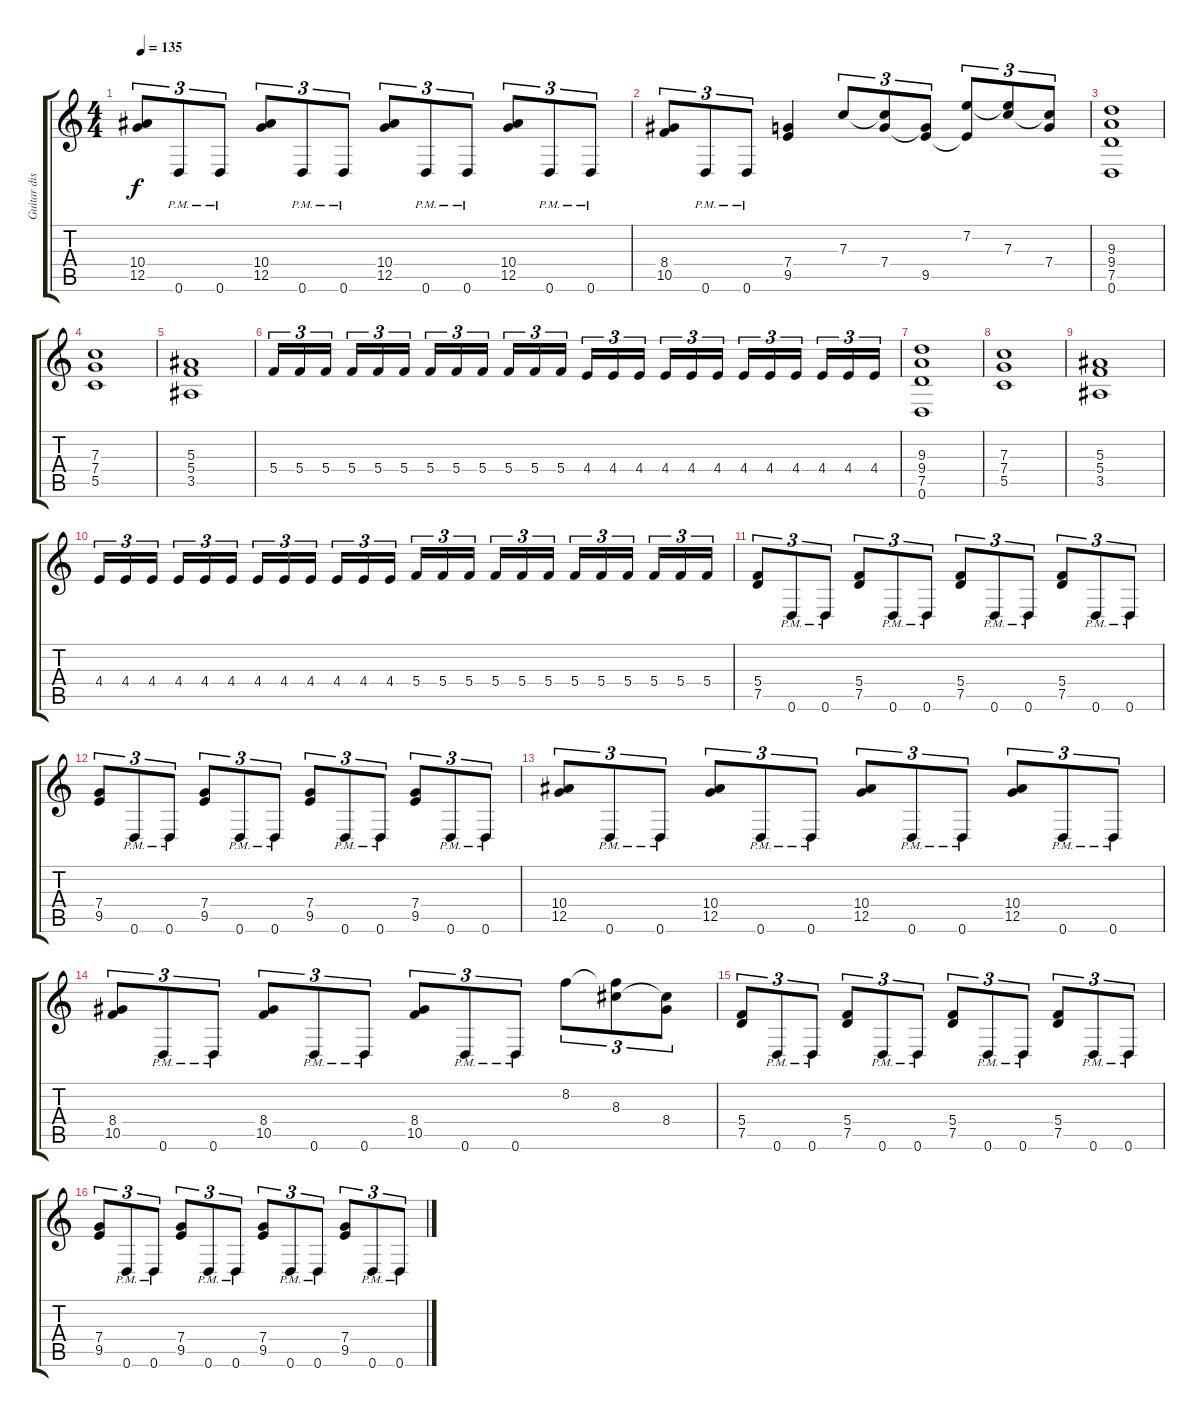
\track ("Guitar distortion 1" "Guitar dis") {instrument distortionguitar}
\staff {score tabs}
\tuning (D4 A3 F3 C3 G2 D2) {hide}
\ts (4 4)
\tempo 135
\clef g2
\ks c
(10.4 12.5).8{tu (3 2) dy f} 0.6{pm}.8{tu (3 2)} 0.6{pm}.8{tu (3 2)} (10.4 12.5).8{tu (3 2)} 0.6{pm}.8{tu (3 2)} 0.6{pm}.8{tu (3 2)} (10.4 12.5).8{tu (3 2)} 0.6{pm}.8{tu (3 2)} 0.6{pm}.8{tu (3 2)} (10.4 12.5).8{tu (3 2)} 0.6{pm}.8{tu (3 2)} 0.6{pm}.8{tu (3 2)} |
(8.4 10.5).8{tu (3 2)} 0.6{pm}.8{tu (3 2)} 0.6{pm}.8{tu (3 2)} (7.4 9.5).4 7.3.8{tu (3 2)} (7.3{t} 7.4).8{tu (3 2)} (7.4{t} 9.5).8{tu (3 2)} (7.2 9.5{t}).8{tu (3 2)} (7.2{t} 7.3).8{tu (3 2)} (7.3{t} 7.4).8{tu (3 2)} |
(9.3 9.4 7.5 0.6).1 |
(7.3 7.4 5.5).1 |
(5.3 5.4 3.5).1 |
5.4.16{tu (3 2)} 5.4.16{tu (3 2)} 5.4.16{tu (3 2)} 5.4.16{tu (3 2)} 5.4.16{tu (3 2)} 5.4.16{tu (3 2)} 5.4.16{tu (3 2)} 5.4.16{tu (3 2)} 5.4.16{tu (3 2)} 5.4.16{tu (3 2)} 5.4.16{tu (3 2)} 5.4.16{tu (3 2)} 4.4.16{tu (3 2)} 4.4.16{tu (3 2)} 4.4.16{tu (3 2)} 4.4.16{tu (3 2)} 4.4.16{tu (3 2)} 4.4.16{tu (3 2)} 4.4.16{tu (3 2)} 4.4.16{tu (3 2)} 4.4.16{tu (3 2)} 4.4.16{tu (3 2)} 4.4.16{tu (3 2)} 4.4.16{tu (3 2)} |
(9.3 9.4 7.5 0.6).1 |
(7.3 7.4 5.5).1 |
(5.3 5.4 3.5).1 |
4.4.16{tu (3 2)} 4.4.16{tu (3 2)} 4.4.16{tu (3 2)} 4.4.16{tu (3 2)} 4.4.16{tu (3 2)} 4.4.16{tu (3 2)} 4.4.16{tu (3 2)} 4.4.16{tu (3 2)} 4.4.16{tu (3 2)} 4.4.16{tu (3 2)} 4.4.16{tu (3 2)} 4.4.16{tu (3 2)} 5.4.16{tu (3 2)} 5.4.16{tu (3 2)} 5.4.16{tu (3 2)} 5.4.16{tu (3 2)} 5.4.16{tu (3 2)} 5.4.16{tu (3 2)} 5.4.16{tu (3 2)} 5.4.16{tu (3 2)} 5.4.16{tu (3 2)} 5.4.16{tu (3 2)} 5.4.16{tu (3 2)} 5.4.16{tu (3 2)} |
(5.4 7.5).8{tu (3 2)} 0.6{pm}.8{tu (3 2)} 0.6{pm}.8{tu (3 2)} (5.4 7.5).8{tu (3 2)} 0.6{pm}.8{tu (3 2)} 0.6{pm}.8{tu (3 2)} (5.4 7.5).8{tu (3 2)} 0.6{pm}.8{tu (3 2)} 0.6{pm}.8{tu (3 2)} (5.4 7.5).8{tu (3 2)} 0.6{pm}.8{tu (3 2)} 0.6{pm}.8{tu (3 2)} |
(7.4 9.5).8{tu (3 2)} 0.6{pm}.8{tu (3 2)} 0.6{pm}.8{tu (3 2)} (7.4 9.5).8{tu (3 2)} 0.6{pm}.8{tu (3 2)} 0.6{pm}.8{tu (3 2)} (7.4 9.5).8{tu (3 2)} 0.6{pm}.8{tu (3 2)} 0.6{pm}.8{tu (3 2)} (7.4 9.5).8{tu (3 2)} 0.6{pm}.8{tu (3 2)} 0.6{pm}.8{tu (3 2)} |
(10.4 12.5).8{tu (3 2)} 0.6{pm}.8{tu (3 2)} 0.6{pm}.8{tu (3 2)} (10.4 12.5).8{tu (3 2)} 0.6{pm}.8{tu (3 2)} 0.6{pm}.8{tu (3 2)} (10.4 12.5).8{tu (3 2)} 0.6{pm}.8{tu (3 2)} 0.6{pm}.8{tu (3 2)} (10.4 12.5).8{tu (3 2)} 0.6{pm}.8{tu (3 2)} 0.6{pm}.8{tu (3 2)} |
(8.4 10.5).8{tu (3 2)} 0.6{pm}.8{tu (3 2)} 0.6{pm}.8{tu (3 2)} (8.4 10.5).8{tu (3 2)} 0.6{pm}.8{tu (3 2)} 0.6{pm}.8{tu (3 2)} (8.4 10.5).8{tu (3 2)} 0.6{pm}.8{tu (3 2)} 0.6{pm}.8{tu (3 2)} 8.2.8{tu (3 2)} (8.2{t} 8.3).8{tu (3 2)} (8.3{t} 8.4).8{tu (3 2)} |
(5.4 7.5).8{tu (3 2)} 0.6{pm}.8{tu (3 2)} 0.6{pm}.8{tu (3 2)} (5.4 7.5).8{tu (3 2)} 0.6{pm}.8{tu (3 2)} 0.6{pm}.8{tu (3 2)} (5.4 7.5).8{tu (3 2)} 0.6{pm}.8{tu (3 2)} 0.6{pm}.8{tu (3 2)} (5.4 7.5).8{tu (3 2)} 0.6{pm}.8{tu (3 2)} 0.6{pm}.8{tu (3 2)} |
(7.4 9.5).8{tu (3 2)} 0.6{pm}.8{tu (3 2)} 0.6{pm}.8{tu (3 2)} (7.4 9.5).8{tu (3 2)} 0.6{pm}.8{tu (3 2)} 0.6{pm}.8{tu (3 2)} (7.4 9.5).8{tu (3 2)} 0.6{pm}.8{tu (3 2)} 0.6{pm}.8{tu (3 2)} (7.4 9.5).8{tu (3 2)} 0.6{pm}.8{tu (3 2)} 0.6{pm}.8{tu (3 2)}
